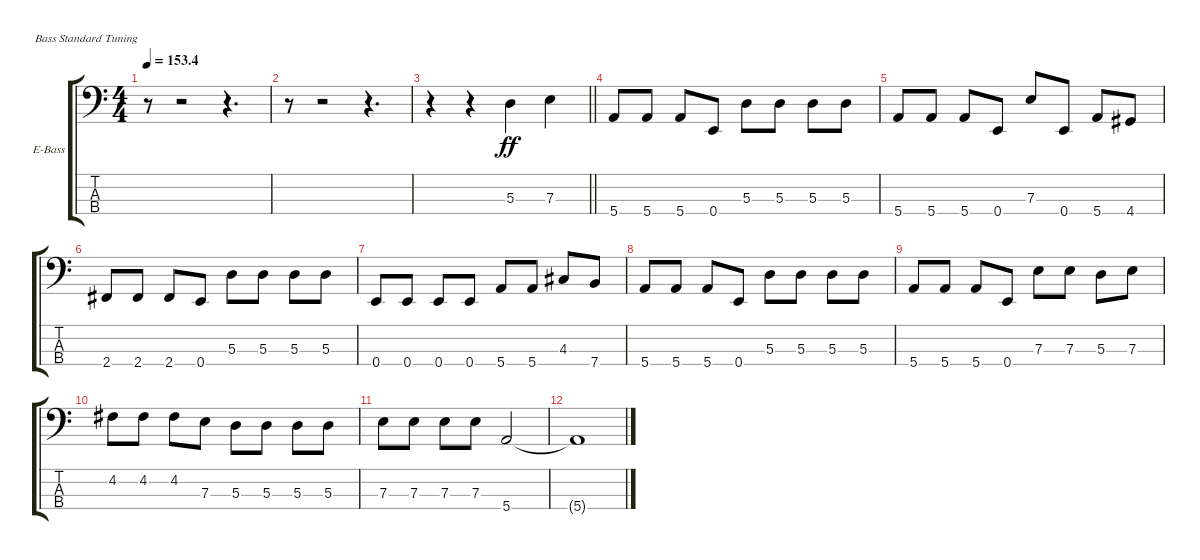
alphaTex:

\bracketExtendMode groupsimilarinstruments
\firstSystemTrackNameOrientation horizontal
\otherSystemsTrackNameOrientation horizontal
\track ("bass" "E-Bass") {instrument electricbassfinger}
\staff {score tabs}
\tuning (G2 D2 A1 E1)
\ts (4 4)
\tempo
153.4
\accidentals auto
\clef f4
\ottava regular
\simile none
\ks c
r.8{dy ff} r.2 r.4{d} |
r.8 r.2 r.4{d} |
\barLineRight lightlight
r.4 r.4 5.3.4 7.3.4 |
5.4.8 5.4.8 5.4.8 0.4.8 5.3.8 5.3.8 5.3.8 5.3.8 |
5.4.8 5.4.8 5.4.8 0.4.8 7.3.8 0.4.8 5.4.8 4.4.8 |
2.4.8 2.4.8 2.4.8 0.4.8 5.3.8 5.3.8 5.3.8 5.3.8 |
0.4.8 0.4.8 0.4.8 0.4.8 5.4.8 5.4.8 4.3.8 7.4.8 |
5.4.8 5.4.8 5.4.8 0.4.8 5.3.8 5.3.8 5.3.8 5.3.8 |
5.4.8 5.4.8 5.4.8 0.4.8 7.3.8 7.3.8 5.3.8 7.3.8 |
4.2.8 4.2.8 4.2.8 7.3.8 5.3.8 5.3.8 5.3.8 5.3.8 |
7.3.8 7.3.8 7.3.8 7.3.8 5.4.2 |
5.4{t}.1
